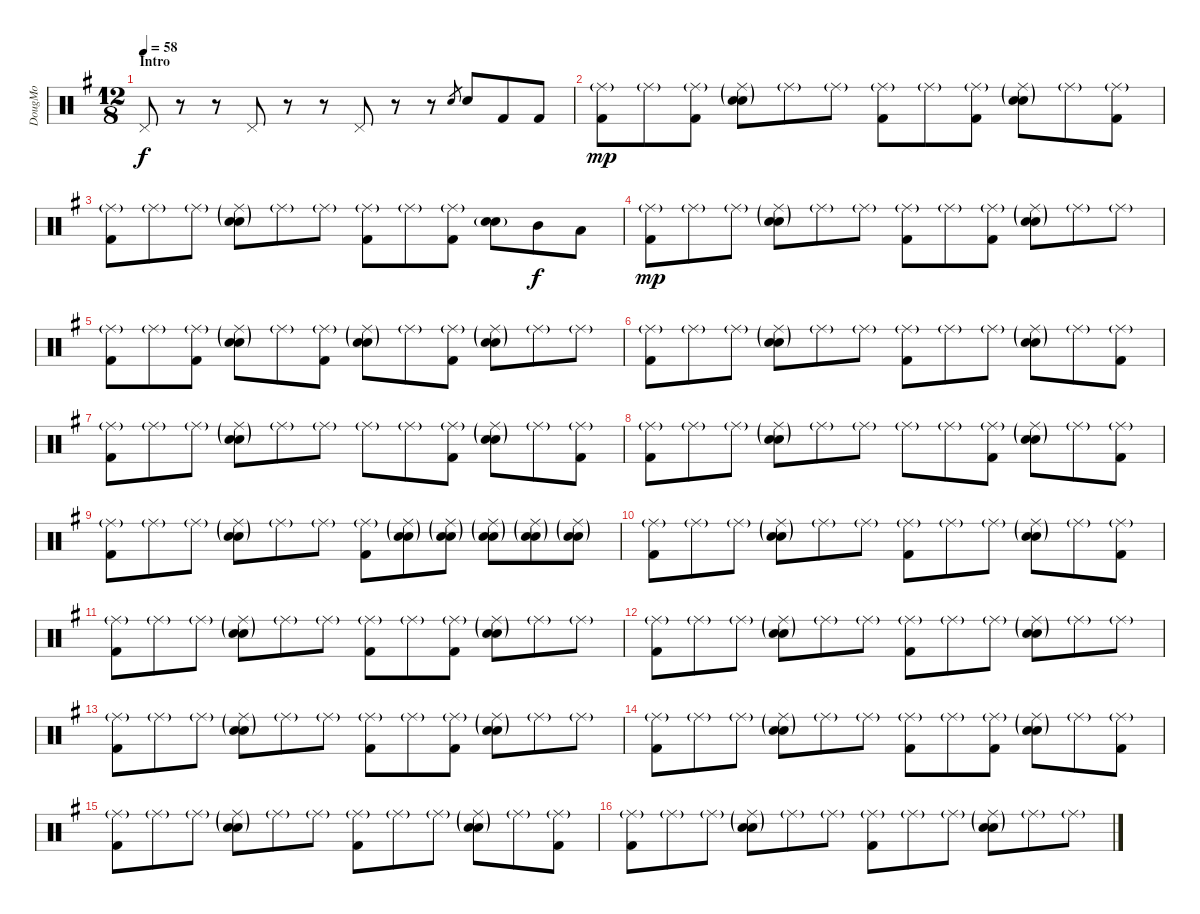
\track ("DougMo" "DougMo") {instrument percussion}
\staff {score}
\articulation defaults
\ts (12 8)
\section ("" "Intro")
\tempo 58
\clef neutral
\ks g "Pedal Hi-Hat (hit)".8{dy f}
r.8 r.8 "Pedal Hi-Hat (hit)".8 r.8 r.8 "Pedal Hi-Hat (hit)".8 r.8 r.8 "Electric Snare (hit)".8{gr} "Electric Snare (hit)".8 "Kick (hit) 2".8 "Kick (hit) 2".8 |
("Ride (middle)"{g} "Kick (hit) 2").8{dy mp} "Ride (middle)"{g}.8 ("Ride (middle)"{g} "Kick (hit) 2").8 ("Ride (middle)"{g} "Electric Snare (hit)"{g} "Snare (hit) 2").8 "Ride (middle)"{g}.8 "Ride (middle)"{g}.8 ("Ride (middle)"{g} "Kick (hit) 2").8 "Ride (middle)"{g}.8 ("Ride (middle)"{g} "Kick (hit) 2").8 ("Ride (middle)"{g} "Electric Snare (hit)"{g} "Snare (hit) 2").8 "Ride (middle)"{g}.8 ("Ride (middle)"{g} "Kick (hit) 2").8 |
("Ride (middle)"{g} "Kick (hit) 2").8 "Ride (middle)"{g}.8 "Ride (middle)"{g}.8 ("Ride (middle)"{g} "Electric Snare (hit)"{g} "Snare (hit) 2").8 "Ride (middle)"{g}.8 "Ride (middle)"{g}.8 ("Ride (middle)"{g} "Kick (hit) 2").8 "Ride (middle)"{g}.8 ("Ride (middle)"{g} "Kick (hit) 2").8 ("Electric Snare (hit)"{g} "Snare (hit) 2").8 "Mid Tom (hit)".8{dy f} "Low Tom (hit)".8 |
("Ride (middle)"{g} "Kick (hit) 2").8{dy mp} "Ride (middle)"{g}.8 "Ride (middle)"{g}.8 ("Ride (middle)"{g} "Electric Snare (hit)"{g} "Snare (hit) 2").8 "Ride (middle)"{g}.8 "Ride (middle)"{g}.8 ("Ride (middle)"{g} "Kick (hit) 2").8 "Ride (middle)"{g}.8 ("Ride (middle)"{g} "Kick (hit) 2").8 ("Ride (middle)"{g} "Electric Snare (hit)"{g} "Snare (hit) 2").8 "Ride (middle)"{g}.8 "Ride (middle)"{g}.8 |
("Ride (middle)"{g} "Kick (hit) 2").8 "Ride (middle)"{g}.8 ("Ride (middle)"{g} "Kick (hit) 2").8 ("Ride (middle)"{g} "Electric Snare (hit)"{g} "Snare (hit) 2").8 "Ride (middle)"{g}.8 ("Ride (middle)"{g} "Kick (hit) 2").8 ("Ride (middle)"{g} "Electric Snare (hit)"{g} "Snare (hit) 2").8 "Ride (middle)"{g}.8 ("Ride (middle)"{g} "Kick (hit) 2").8 ("Ride (middle)"{g} "Electric Snare (hit)"{g} "Snare (hit) 2").8 "Ride (middle)"{g}.8 "Ride (middle)"{g}.8 |
("Ride (middle)"{g} "Kick (hit) 2").8 "Ride (middle)"{g}.8 "Ride (middle)"{g}.8 ("Ride (middle)"{g} "Electric Snare (hit)"{g} "Snare (hit) 2").8 "Ride (middle)"{g}.8 "Ride (middle)"{g}.8 ("Ride (middle)"{g} "Kick (hit) 2").8 "Ride (middle)"{g}.8 "Ride (middle)"{g}.8 ("Ride (middle)"{g} "Electric Snare (hit)"{g} "Snare (hit) 2").8 "Ride (middle)"{g}.8 ("Ride (middle)"{g} "Kick (hit) 2").8 |
("Ride (middle)"{g} "Kick (hit) 2").8 "Ride (middle)"{g}.8 "Ride (middle)"{g}.8 ("Ride (middle)"{g} "Electric Snare (hit)"{g} "Snare (hit) 2").8 "Ride (middle)"{g}.8 "Ride (middle)"{g}.8 "Ride (middle)"{g}.8 "Ride (middle)"{g}.8 ("Ride (middle)"{g} "Kick (hit) 2").8 ("Ride (middle)"{g} "Electric Snare (hit)"{g} "Snare (hit) 2").8 "Ride (middle)"{g}.8 ("Ride (middle)"{g} "Kick (hit) 2").8 |
("Ride (middle)"{g} "Kick (hit) 2").8 "Ride (middle)"{g}.8 "Ride (middle)"{g}.8 ("Ride (middle)"{g} "Electric Snare (hit)"{g} "Snare (hit) 2").8 "Ride (middle)"{g}.8 "Ride (middle)"{g}.8 "Ride (middle)"{g}.8 "Ride (middle)"{g}.8 ("Ride (middle)"{g} "Kick (hit) 2").8 ("Ride (middle)"{g} "Electric Snare (hit)"{g} "Snare (hit) 2").8 "Ride (middle)"{g}.8 ("Ride (middle)"{g} "Kick (hit) 2").8 |
("Ride (middle)"{g} "Kick (hit) 2").8 "Ride (middle)"{g}.8 "Ride (middle)"{g}.8 ("Ride (middle)"{g} "Electric Snare (hit)"{g} "Snare (hit) 2").8 "Ride (middle)"{g}.8 "Ride (middle)"{g}.8 ("Ride (middle)"{g} "Kick (hit) 2").8 ("Ride (middle)"{g} "Electric Snare (hit)"{g} "Snare (hit) 2"{g}).8 ("Ride (middle)"{g} "Electric Snare (hit)"{g} "Snare (hit) 2"{g}).8 ("Ride (middle)"{g} "Electric Snare (hit)"{g} "Snare (hit) 2"{g}).8 ("Ride (middle)"{g} "Electric Snare (hit)"{g} "Snare (hit) 2").8 ("Ride (middle)"{g} "Electric Snare (hit)"{g} "Snare (hit) 2").8 |
("Ride (middle)"{g} "Kick (hit) 2").8 "Ride (middle)"{g}.8 "Ride (middle)"{g}.8 ("Ride (middle)"{g} "Electric Snare (hit)"{g} "Snare (hit) 2").8 "Ride (middle)"{g}.8 "Ride (middle)"{g}.8 ("Ride (middle)"{g} "Kick (hit) 2").8 "Ride (middle)"{g}.8 "Ride (middle)"{g}.8 ("Ride (middle)"{g} "Electric Snare (hit)"{g} "Snare (hit) 2").8 "Ride (middle)"{g}.8 ("Ride (middle)"{g} "Kick (hit) 2").8 |
("Ride (middle)"{g} "Kick (hit) 2").8 "Ride (middle)"{g}.8 "Ride (middle)"{g}.8 ("Ride (middle)"{g} "Electric Snare (hit)"{g} "Snare (hit) 2").8 "Ride (middle)"{g}.8 "Ride (middle)"{g}.8 ("Ride (middle)"{g} "Kick (hit) 2").8 "Ride (middle)"{g}.8 ("Ride (middle)"{g} "Kick (hit) 2").8 ("Ride (middle)"{g} "Electric Snare (hit)"{g} "Snare (hit) 2").8 "Ride (middle)"{g}.8 "Ride (middle)"{g}.8 |
("Ride (middle)"{g} "Kick (hit) 2").8 "Ride (middle)"{g}.8 "Ride (middle)"{g}.8 ("Ride (middle)"{g} "Electric Snare (hit)"{g} "Snare (hit) 2").8 "Ride (middle)"{g}.8 "Ride (middle)"{g}.8 ("Ride (middle)"{g} "Kick (hit) 2").8 "Ride (middle)"{g}.8 "Ride (middle)"{g}.8 ("Ride (middle)"{g} "Electric Snare (hit)"{g} "Snare (hit) 2").8 "Ride (middle)"{g}.8 "Ride (middle)"{g}.8 |
("Ride (middle)"{g} "Kick (hit) 2").8 "Ride (middle)"{g}.8 "Ride (middle)"{g}.8 ("Ride (middle)"{g} "Electric Snare (hit)"{g} "Snare (hit) 2").8 "Ride (middle)"{g}.8 "Ride (middle)"{g}.8 ("Ride (middle)"{g} "Kick (hit) 2").8 "Ride (middle)"{g}.8 ("Ride (middle)"{g} "Kick (hit) 2").8 ("Ride (middle)"{g} "Electric Snare (hit)"{g} "Snare (hit) 2").8 "Ride (middle)"{g}.8 "Ride (middle)"{g}.8 |
("Ride (middle)"{g} "Kick (hit) 2").8 "Ride (middle)"{g}.8 "Ride (middle)"{g}.8 ("Ride (middle)"{g} "Electric Snare (hit)"{g} "Snare (hit) 2").8 "Ride (middle)"{g}.8 "Ride (middle)"{g}.8 ("Ride (middle)"{g} "Kick (hit) 2").8 "Ride (middle)"{g}.8 ("Ride (middle)"{g} "Kick (hit) 2").8 ("Ride (middle)"{g} "Electric Snare (hit)"{g} "Snare (hit) 2").8 "Ride (middle)"{g}.8 ("Ride (middle)"{g} "Kick (hit) 2").8 |
("Ride (middle)"{g} "Kick (hit) 2").8 "Ride (middle)"{g}.8 "Ride (middle)"{g}.8 ("Ride (middle)"{g} "Electric Snare (hit)"{g} "Snare (hit) 2").8 "Ride (middle)"{g}.8 "Ride (middle)"{g}.8 ("Ride (middle)"{g} "Kick (hit) 2").8 "Ride (middle)"{g}.8 "Ride (middle)"{g}.8 ("Ride (middle)"{g} "Electric Snare (hit)"{g} "Snare (hit) 2").8 "Ride (middle)"{g}.8 ("Ride (middle)"{g} "Kick (hit) 2").8 |
("Ride (middle)"{g} "Kick (hit) 2").8 "Ride (middle)"{g}.8 "Ride (middle)"{g}.8 ("Ride (middle)"{g} "Electric Snare (hit)"{g} "Snare (hit) 2").8 "Ride (middle)"{g}.8 "Ride (middle)"{g}.8 ("Ride (middle)"{g} "Kick (hit) 2").8 "Ride (middle)"{g}.8 "Ride (middle)"{g}.8 ("Ride (middle)"{g} "Electric Snare (hit)"{g} "Snare (hit) 2").8 "Ride (middle)"{g}.8 "Ride (middle)"{g}.8
